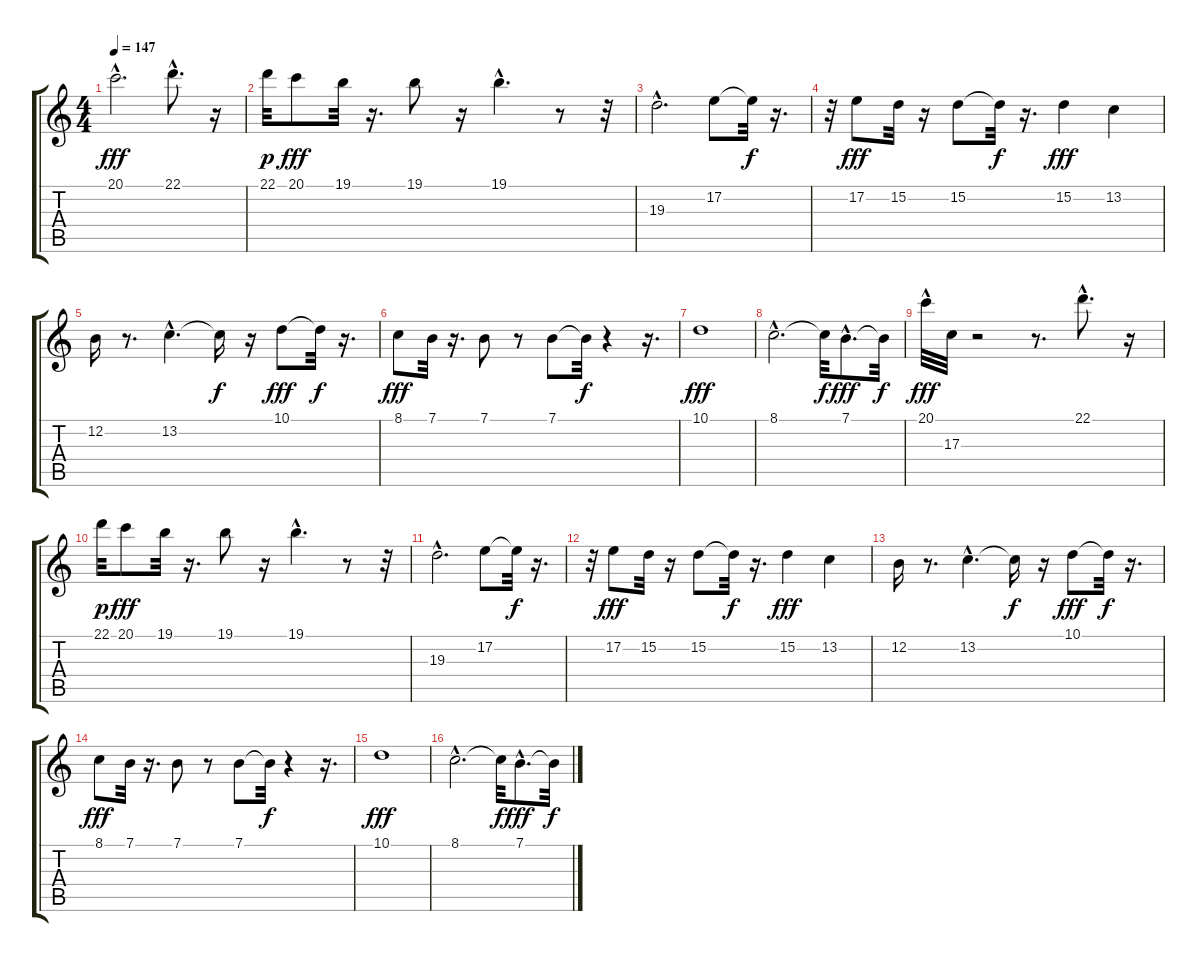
\track "" {instrument tubularbells}
\staff {score tabs}
\tuning (E4 B3 G3 D3 A2 E2) {hide}
\ts (4 4)
\tempo 147
\clef g2
\ks c
20.1{hac}.2{d dy fff} 22.1{hac}.8{d} r.16 |
22.1.32{dy p} 20.1.8{dy fff} 19.1.32 r.16{d} 19.1.8 r.16 19.1{hac}.4{d} r.8 r.32 |
19.3{hac}.2{d} 17.2.8 17.2{t}.32{dy f} r.16{d} |
r.32 17.2.8{dy fff} 15.2.32 r.16 15.2.8 15.2{t}.32{dy f} r.16{d} 15.2.4{dy fff} 13.2.4 |
12.2.16 r.8{d} 13.2{hac}.4{d} 13.2{t}.16{dy f} r.16 10.1.8{dy fff} 10.1{t}.32{dy f} r.16{d} |
8.1.8{dy fff} 7.1.32 r.16{d} 7.1.8 r.8 7.1.8 7.1{t}.32{dy f} r.4 r.16{d} |
10.1.1{dy fff} |
8.1{hac}.2{d} 8.1{t}.32{dy f} 7.1{hac}.8{d dy fff} 7.1{t}.32{dy f} |
20.1{hac}.32{dy fff} 17.3.32 r.2 r.8{d} 22.1{hac}.8{d} r.16 |
22.1.32{dy p} 20.1.8{dy fff} 19.1.32 r.16{d} 19.1.8 r.16 19.1{hac}.4{d} r.8 r.32 |
19.3{hac}.2{d} 17.2.8 17.2{t}.32{dy f} r.16{d} |
r.32 17.2.8{dy fff} 15.2.32 r.16 15.2.8 15.2{t}.32{dy f} r.16{d} 15.2.4{dy fff} 13.2.4 |
12.2.16 r.8{d} 13.2{hac}.4{d} 13.2{t}.16{dy f} r.16 10.1.8{dy fff} 10.1{t}.32{dy f} r.16{d} |
8.1.8{dy fff} 7.1.32 r.16{d} 7.1.8 r.8 7.1.8 7.1{t}.32{dy f} r.4 r.16{d} |
10.1.1{dy fff} |
8.1{hac}.2{d} 8.1{t}.32{dy f} 7.1{hac}.8{d dy fff} 7.1{t}.32{dy f}
